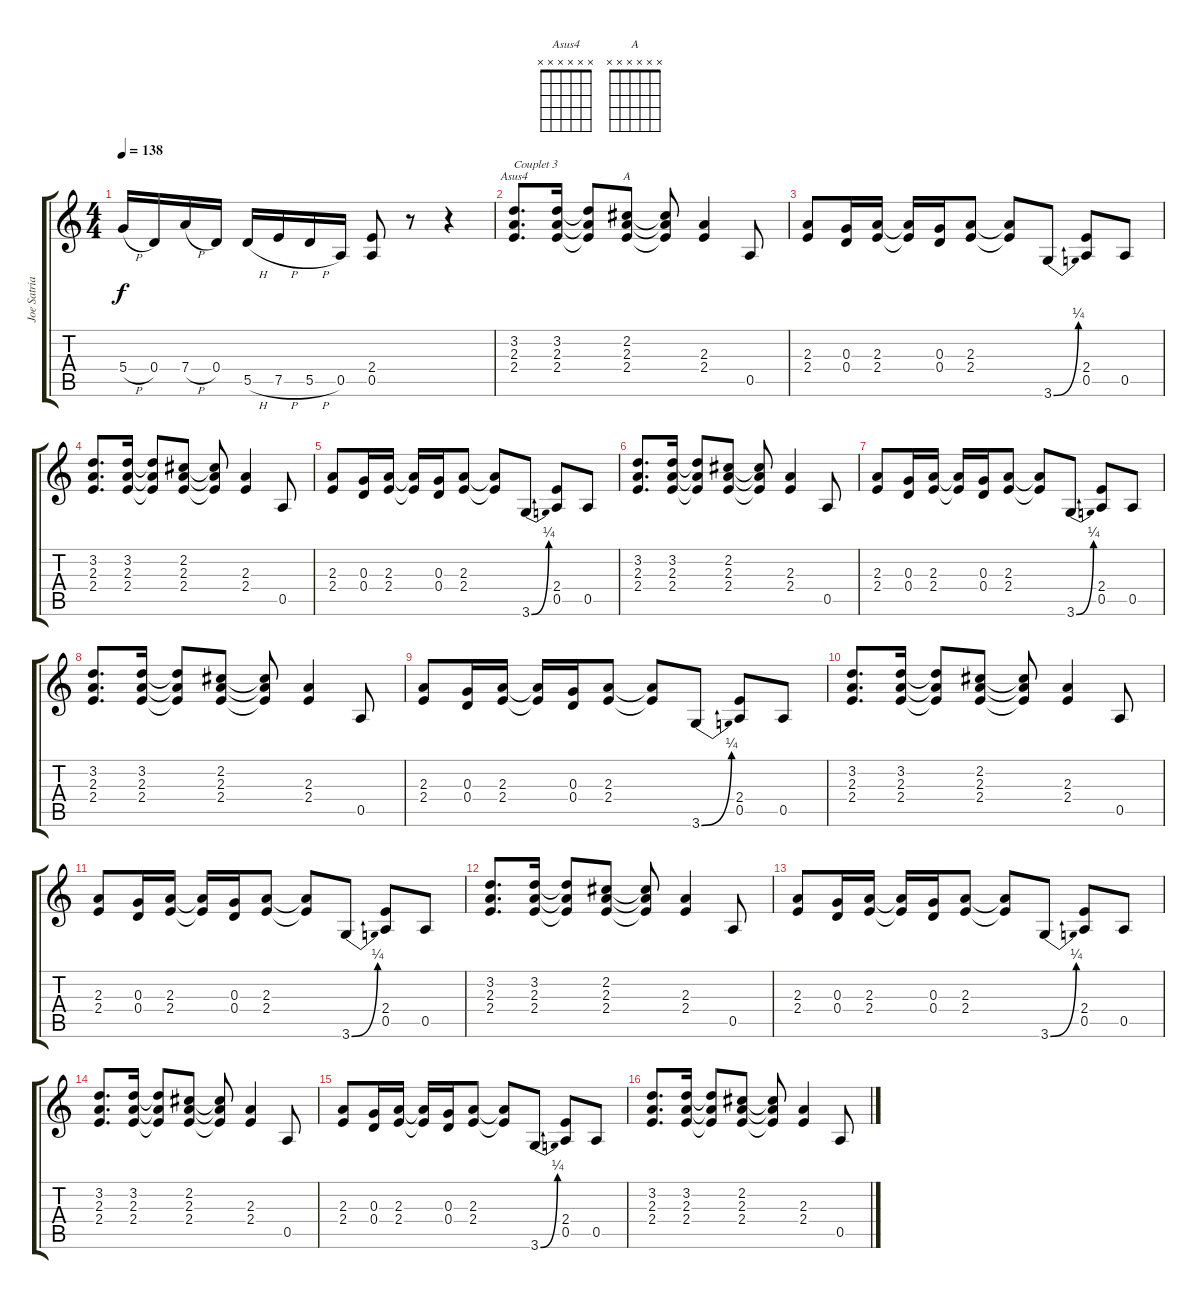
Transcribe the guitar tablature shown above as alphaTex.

\track ("Joe Satriani" "Joe Satria") {instrument distortionguitar}
\staff {score tabs}
\tuning (E4 B3 G3 D3 A2 E2) {hide}
\chord ("Asus4" x x x x x x)
\chord ("A" x x x x x x)
\ts (4 4)
\tempo 138
\clef g2
\ks c
5.4{h}.16{dy f} 0.4.16 7.4{h}.16 0.4.16 5.5{h}.16 7.5{h}.16 5.5{h}.16 0.5.16 (2.4 0.5).8 r.8 r.4 |
(3.2 2.3 2.4).8{d ch "Asus4" txt "Couplet 3"} (3.2 2.3 2.4).16 (3.2{t} 2.3{t} 2.4{t}).8 (2.2 2.3 2.4).8{ch "A"} (2.2{t} 2.3{t} 2.4{t}).8 (2.3 2.4).4 0.5.8 |
(2.3 2.4).8 (0.3 0.4).16 (2.3 2.4).16 (2.3{t} 2.4{t}).16 (0.3 0.4).16 (2.3 2.4).8 (2.3{t} 2.4{t}).8 3.6{be (bend 0 0 60 1)}.8 (2.4 0.5).8 0.5.8 |
(3.2 2.3 2.4).8{d} (3.2 2.3 2.4).16 (3.2{t} 2.3{t} 2.4{t}).8 (2.2 2.3 2.4).8 (2.2{t} 2.3{t} 2.4{t}).8 (2.3 2.4).4 0.5.8 |
(2.3 2.4).8 (0.3 0.4).16 (2.3 2.4).16 (2.3{t} 2.4{t}).16 (0.3 0.4).16 (2.3 2.4).8 (2.3{t} 2.4{t}).8 3.6{be (bend 0 0 60 1)}.8 (2.4 0.5).8 0.5.8 |
(3.2 2.3 2.4).8{d} (3.2 2.3 2.4).16 (3.2{t} 2.3{t} 2.4{t}).8 (2.2 2.3 2.4).8 (2.2{t} 2.3{t} 2.4{t}).8 (2.3 2.4).4 0.5.8 |
(2.3 2.4).8 (0.3 0.4).16 (2.3 2.4).16 (2.3{t} 2.4{t}).16 (0.3 0.4).16 (2.3 2.4).8 (2.3{t} 2.4{t}).8 3.6{be (bend 0 0 60 1)}.8 (2.4 0.5).8 0.5.8 |
(3.2 2.3 2.4).8{d} (3.2 2.3 2.4).16 (3.2{t} 2.3{t} 2.4{t}).8 (2.2 2.3 2.4).8 (2.2{t} 2.3{t} 2.4{t}).8 (2.3 2.4).4 0.5.8 |
(2.3 2.4).8 (0.3 0.4).16 (2.3 2.4).16 (2.3{t} 2.4{t}).16 (0.3 0.4).16 (2.3 2.4).8 (2.3{t} 2.4{t}).8 3.6{be (bend 0 0 60 1)}.8 (2.4 0.5).8 0.5.8 |
(3.2 2.3 2.4).8{d} (3.2 2.3 2.4).16 (3.2{t} 2.3{t} 2.4{t}).8 (2.2 2.3 2.4).8 (2.2{t} 2.3{t} 2.4{t}).8 (2.3 2.4).4 0.5.8 |
(2.3 2.4).8 (0.3 0.4).16 (2.3 2.4).16 (2.3{t} 2.4{t}).16 (0.3 0.4).16 (2.3 2.4).8 (2.3{t} 2.4{t}).8 3.6{be (bend 0 0 60 1)}.8 (2.4 0.5).8 0.5.8 |
(3.2 2.3 2.4).8{d} (3.2 2.3 2.4).16 (3.2{t} 2.3{t} 2.4{t}).8 (2.2 2.3 2.4).8 (2.2{t} 2.3{t} 2.4{t}).8 (2.3 2.4).4 0.5.8 |
(2.3 2.4).8 (0.3 0.4).16 (2.3 2.4).16 (2.3{t} 2.4{t}).16 (0.3 0.4).16 (2.3 2.4).8 (2.3{t} 2.4{t}).8 3.6{be (bend 0 0 60 1)}.8 (2.4 0.5).8 0.5.8 |
(3.2 2.3 2.4).8{d} (3.2 2.3 2.4).16 (3.2{t} 2.3{t} 2.4{t}).8 (2.2 2.3 2.4).8 (2.2{t} 2.3{t} 2.4{t}).8 (2.3 2.4).4 0.5.8 |
(2.3 2.4).8 (0.3 0.4).16 (2.3 2.4).16 (2.3{t} 2.4{t}).16 (0.3 0.4).16 (2.3 2.4).8 (2.3{t} 2.4{t}).8 3.6{be (bend 0 0 60 1)}.8 (2.4 0.5).8 0.5.8 |
(3.2 2.3 2.4).8{d} (3.2 2.3 2.4).16 (3.2{t} 2.3{t} 2.4{t}).8 (2.2 2.3 2.4).8 (2.2{t} 2.3{t} 2.4{t}).8 (2.3 2.4).4 0.5.8
